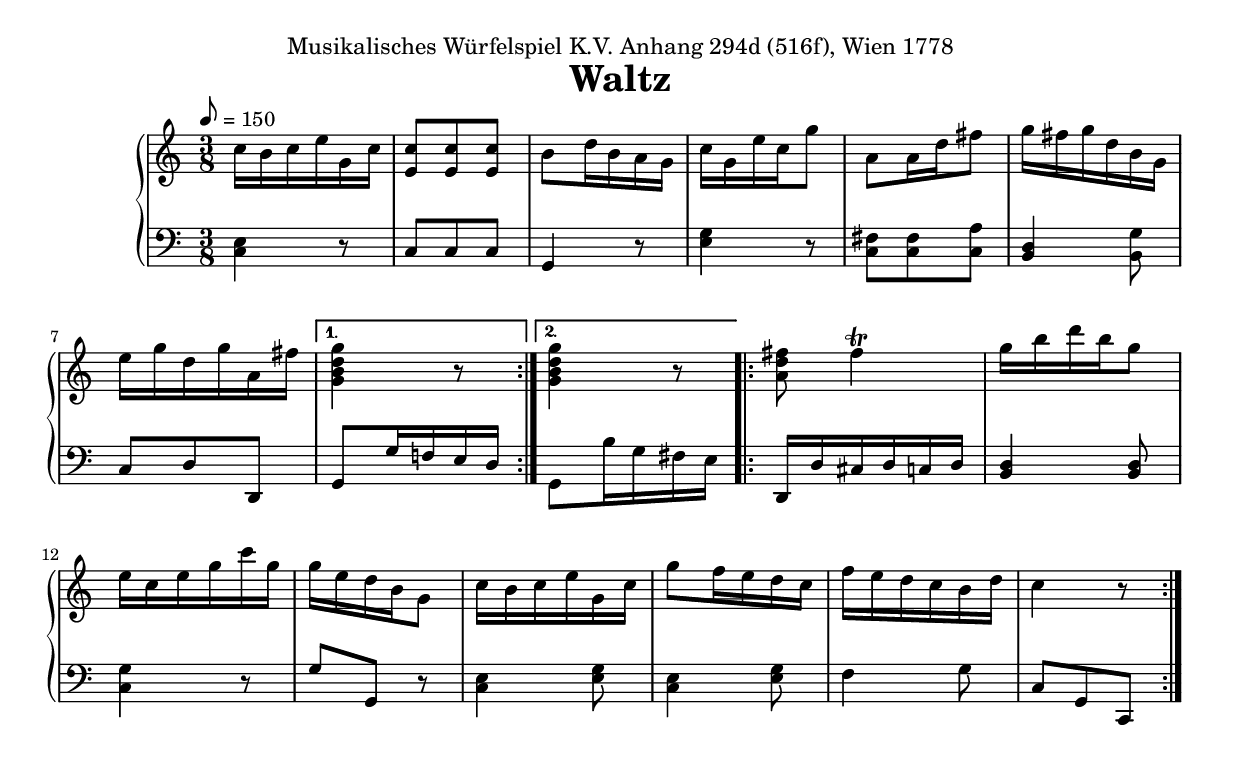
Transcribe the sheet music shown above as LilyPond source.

\version "2.14.2"
\pointAndClickOff

\header {
  dedication = "Musikalisches Würfelspiel K.V. Anhang 294d (516f), Wien 1778"
  title = "Waltz"
}

\paper {
  #(set-paper-size "a4")
  top-margin = 2\cm
}

%DICE: 5, 12, 4, 10, 9, 6, 9, 7, 7, 7, 5, 6, 5, 8, 9, 4
%TABLE DE MUSIQUE: 40, 130, 158, 156, 140, 97, 169, 91, 138, 71, 7, 125, 67, 168, 72, 79
DiceWaltz = {
  \new PianoStaff <<
    \new Staff = "RH acoustic grand" {
      \clef treble
      \time 3/8
      \key c \major
      {\tempo 8=150}
       \repeat volta 2 {
        c''16 b' c'' e'' g' c'' |
        <e' c''>8 <e' c''> <e' c''> |
        b'8 d''16 b' a' g' |
        c''16 g' e'' c'' g''8 |
        a'8 a'16 d'' fis''8 |
        g''16 fis'' g'' d'' b' g' |
        e''16 g'' d'' g'' a' fis'' |
      }
      \alternative {
        { <g' b' d'' g''>4 r8 } { <g' b' d'' g''>4 r8 }
      }

      \repeat volta 2 {
        <a' d'' fis''>8 fis''4\trill |
        g''16 b'' d''' b'' g''8 |
        e''16 c'' e'' g'' c''' g'' |
        g''16 e'' d'' b' g'8 |
        c''16 b' c'' e'' g' c'' |
        g''8 f''16 e'' d'' c'' |
        f''16 e'' d'' c'' b' d'' |
        c''4 r8 |
      }
    }

    \new Staff = "LH acoustic grand" {
      \clef treble
      \clef bass
      \time 3/8
      \key c \major
      \repeat volta 2 {
        <c e>4 r8 |
        c8 c c |
        g,4 r8 |
        <e g>4 r8 |
        <c fis>8 <c fis> <c a> |
        <b, d>4 <b, g>8 |
        c8 d d, |
      }
      \alternative {
        { g,8 g16 f! e d } { g,8 b16 g fis e }
      }

      \repeat volta 2 {
        d,16 d cis d c d |
        <b, d>4 <b, d>8  |
        <c g>4 r8 |
        g8 g, r |
        <c e>4 <e g>8 |
        <c e>4 <e g>8 |
        f4 g8 |
        c8 g, c, |
      }
    }
  >>
}

\score {
  \DiceWaltz
  \layout {#(layout-set-staff-size 18)}
}

\include "articulate.ly"
\score {
  \unfoldRepeats \articulate <<
    \DiceWaltz
  >>
  \midi {}
}

